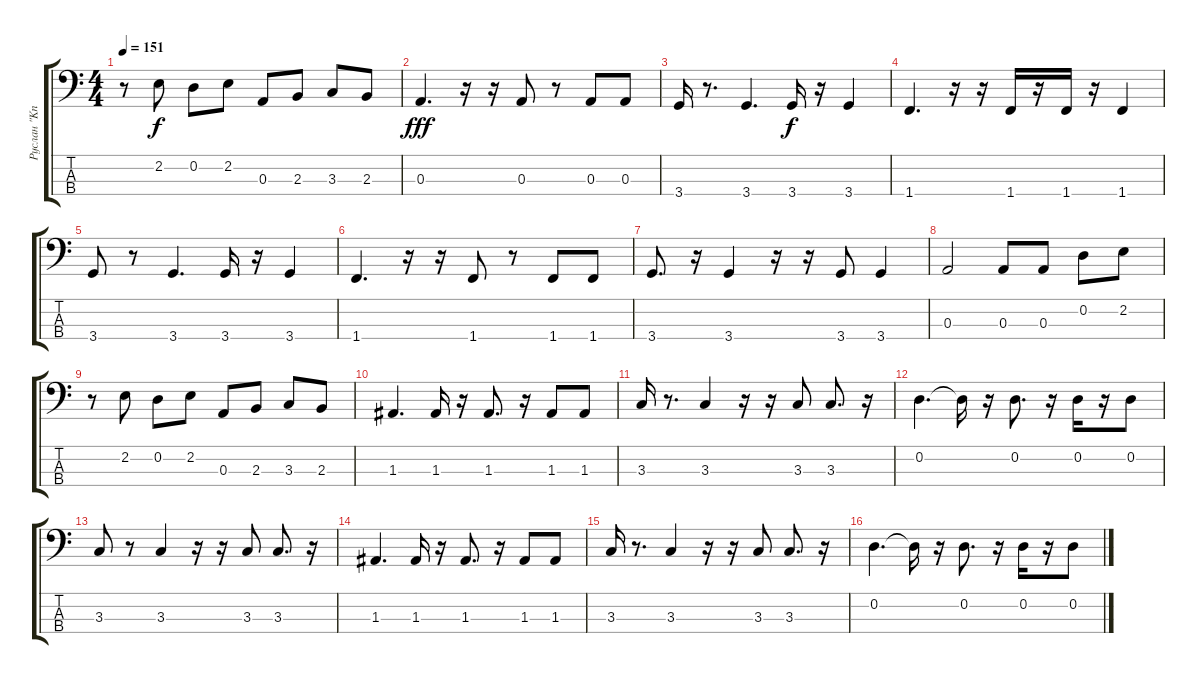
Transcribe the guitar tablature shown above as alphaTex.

\track ("Руслан \"Kniaz\"" "Руслан \"Kn") {instrument electricbassfinger}
\staff {score tabs}
\tuning (G2 D2 A1 E1) {hide}
\ts (4 4)
\tempo 151
\clef f4
\ks c
r.8{dy f} 2.2.8 0.2.8 2.2.8 0.3.8 2.3.8 3.3.8 2.3.8 |
0.3.4{d dy fff} r.16 r.16 0.3.8 r.8 0.3.8 0.3.8 |
3.4.16 r.8{d} 3.4.4{d} 3.4.16{dy f} r.16 3.4.4 |
1.4.4{d} r.16 r.16 1.4.16 r.16 1.4.16 r.16 1.4.4 |
3.4.8 r.8 3.4.4{d} 3.4.16 r.16 3.4.4 |
1.4.4{d} r.16 r.16 1.4.8 r.8 1.4.8 1.4.8 |
3.4.8{d} r.16 3.4.4 r.16 r.16 3.4.8 3.4.4 |
0.3.2 0.3.8 0.3.8 0.2.8 2.2.8 |
r.8 2.2.8 0.2.8 2.2.8 0.3.8 2.3.8 3.3.8 2.3.8 |
1.3.4{d} 1.3.16 r.16 1.3.8{d} r.16 1.3.8 1.3.8 |
3.3.16 r.8{d} 3.3.4 r.16 r.16 3.3.8 3.3.8{d} r.16 |
0.2.4{d} 0.2{t}.16 r.16 0.2.8{d} r.16 0.2.16 r.16 0.2.8 |
3.3.8 r.8 3.3.4 r.16 r.16 3.3.8 3.3.8{d} r.16 |
1.3.4{d} 1.3.16 r.16 1.3.8{d} r.16 1.3.8 1.3.8 |
3.3.16 r.8{d} 3.3.4 r.16 r.16 3.3.8 3.3.8{d} r.16 |
0.2.4{d} 0.2{t}.16 r.16 0.2.8{d} r.16 0.2.16 r.16 0.2.8
